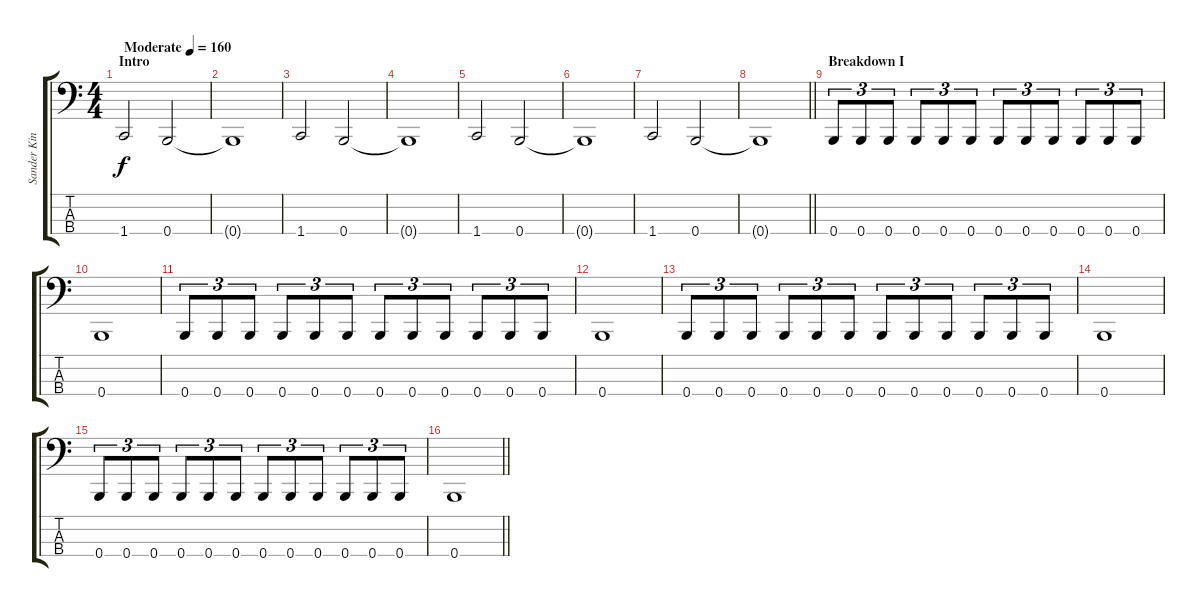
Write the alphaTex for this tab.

\track ("Sander Kink" "Sander Kin") {instrument electricbasspick}
\staff {score tabs}
\tuning (E2 B1 Gb1 B0) {hide}
\ts (4 4)
\section ("" "Intro")
\tempo (160 "Moderate")
\clef f4
\ks c
1.4.2{dy f instrument electricbasspick} 0.4.2 |
0.4{t}.1 |
1.4.2 0.4.2 |
0.4{t}.1 |
1.4.2 0.4.2 |
0.4{t}.1 |
1.4.2 0.4.2 |
\barLineRight lightlight
0.4{t}.1 |
\section ("" "Breakdown I")
0.4.8{tu (3 2)} 0.4.8{tu (3 2)} 0.4.8{tu (3 2)} 0.4.8{tu (3 2)} 0.4.8{tu (3 2)} 0.4.8{tu (3 2)} 0.4.8{tu (3 2)} 0.4.8{tu (3 2)} 0.4.8{tu (3 2)} 0.4.8{tu (3 2)} 0.4.8{tu (3 2)} 0.4.8{tu (3 2)} |
0.4.1 |
0.4.8{tu (3 2)} 0.4.8{tu (3 2)} 0.4.8{tu (3 2)} 0.4.8{tu (3 2)} 0.4.8{tu (3 2)} 0.4.8{tu (3 2)} 0.4.8{tu (3 2)} 0.4.8{tu (3 2)} 0.4.8{tu (3 2)} 0.4.8{tu (3 2)} 0.4.8{tu (3 2)} 0.4.8{tu (3 2)} |
0.4.1 |
0.4.8{tu (3 2)} 0.4.8{tu (3 2)} 0.4.8{tu (3 2)} 0.4.8{tu (3 2)} 0.4.8{tu (3 2)} 0.4.8{tu (3 2)} 0.4.8{tu (3 2)} 0.4.8{tu (3 2)} 0.4.8{tu (3 2)} 0.4.8{tu (3 2)} 0.4.8{tu (3 2)} 0.4.8{tu (3 2)} |
0.4.1 |
0.4.8{tu (3 2)} 0.4.8{tu (3 2)} 0.4.8{tu (3 2)} 0.4.8{tu (3 2)} 0.4.8{tu (3 2)} 0.4.8{tu (3 2)} 0.4.8{tu (3 2)} 0.4.8{tu (3 2)} 0.4.8{tu (3 2)} 0.4.8{tu (3 2)} 0.4.8{tu (3 2)} 0.4.8{tu (3 2)} |
\barLineRight lightlight
0.4.1
